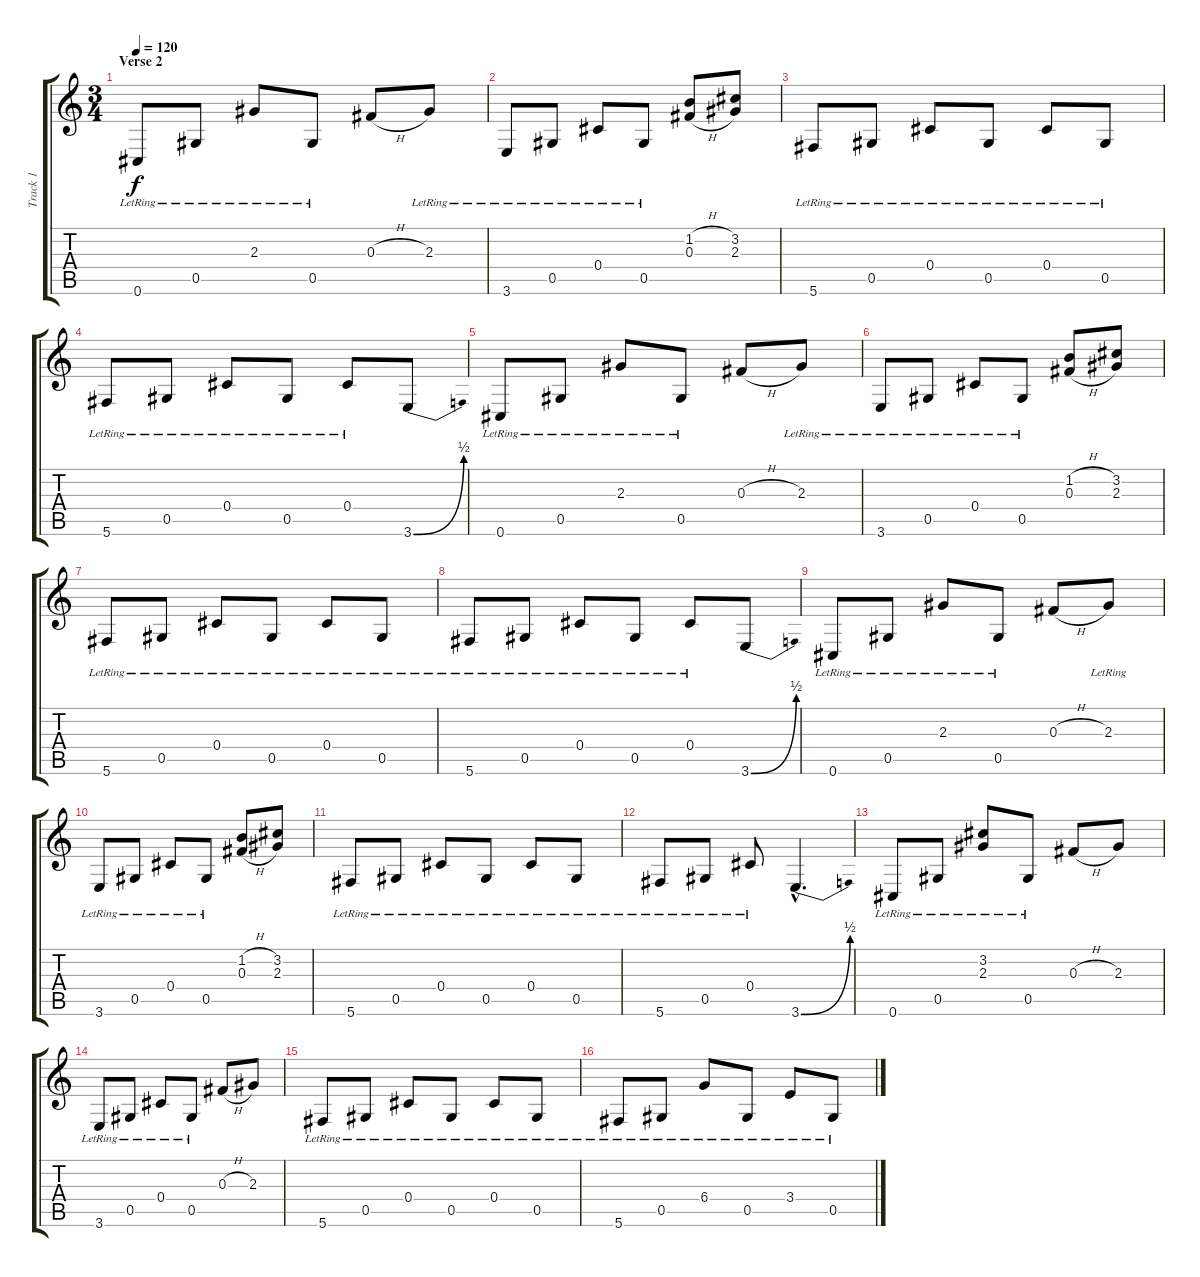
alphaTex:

\track ("Track 1" "Track 1") {instrument acousticguitarsteel}
\staff {score tabs}
\tuning (Eb4 Bb3 Gb3 Db3 Ab2 Db2) {hide}
\ts (3 4)
\section ("" "Verse 2")
\tempo 120
\clef g2
\ks c
0.6{lr}.8{dy f} 0.5{lr}.8 2.3{lr}.8 0.5{lr}.8 0.3{h}.8 2.3{lr}.8 |
3.6{lr}.8 0.5{lr}.8 0.4{lr}.8 0.5{lr}.8 (1.2{h} 0.3{h}).8 (3.2 2.3).8 |
5.6{lr}.8 0.5{lr}.8 0.4{lr}.8 0.5{lr}.8 0.4{lr}.8 0.5{lr}.8 |
5.6{lr}.8 0.5{lr}.8 0.4{lr}.8 0.5{lr}.8 0.4{lr}.8 3.6{be (bend 0 0 60 2)}.8 |
0.6{lr}.8 0.5{lr}.8 2.3{lr}.8 0.5{lr}.8 0.3{h}.8 2.3{lr}.8 |
3.6{lr}.8 0.5{lr}.8 0.4{lr}.8 0.5{lr}.8 (1.2{h} 0.3{h}).8 (3.2 2.3).8 |
5.6{lr}.8 0.5{lr}.8 0.4{lr}.8 0.5{lr}.8 0.4{lr}.8 0.5{lr}.8 |
5.6{lr}.8 0.5{lr}.8 0.4{lr}.8 0.5{lr}.8 0.4{lr}.8 3.6{be (bend 0 0 60 2)}.8 |
0.6{lr}.8 0.5{lr}.8 2.3{lr}.8 0.5{lr}.8 0.3{h}.8 2.3{lr}.8 |
3.6{lr}.8 0.5{lr}.8 0.4{lr}.8 0.5{lr}.8 (1.2{h} 0.3{h}).8 (3.2 2.3).8 |
5.6{lr}.8 0.5{lr}.8 0.4{lr}.8 0.5{lr}.8 0.4{lr}.8 0.5{lr}.8 |
5.6{lr}.8 0.5{lr}.8 0.4{lr}.8 3.6{be (bend 0 0 60 2) hac}.4{d} |
0.6{lr}.8 0.5{lr}.8 (3.2{lr} 2.3{lr}).8 0.5{lr}.8 0.3{h}.8 2.3.8 |
3.6{lr}.8 0.5{lr}.8 0.4{lr}.8 0.5{lr}.8 0.3{h}.8 2.3.8 |
5.6{lr}.8 0.5{lr}.8 0.4{lr}.8 0.5{lr}.8 0.4{lr}.8 0.5{lr}.8 |
5.6{lr}.8 0.5{lr}.8 6.4{lr}.8 0.5{lr}.8 3.4{lr}.8 0.5{lr}.8
